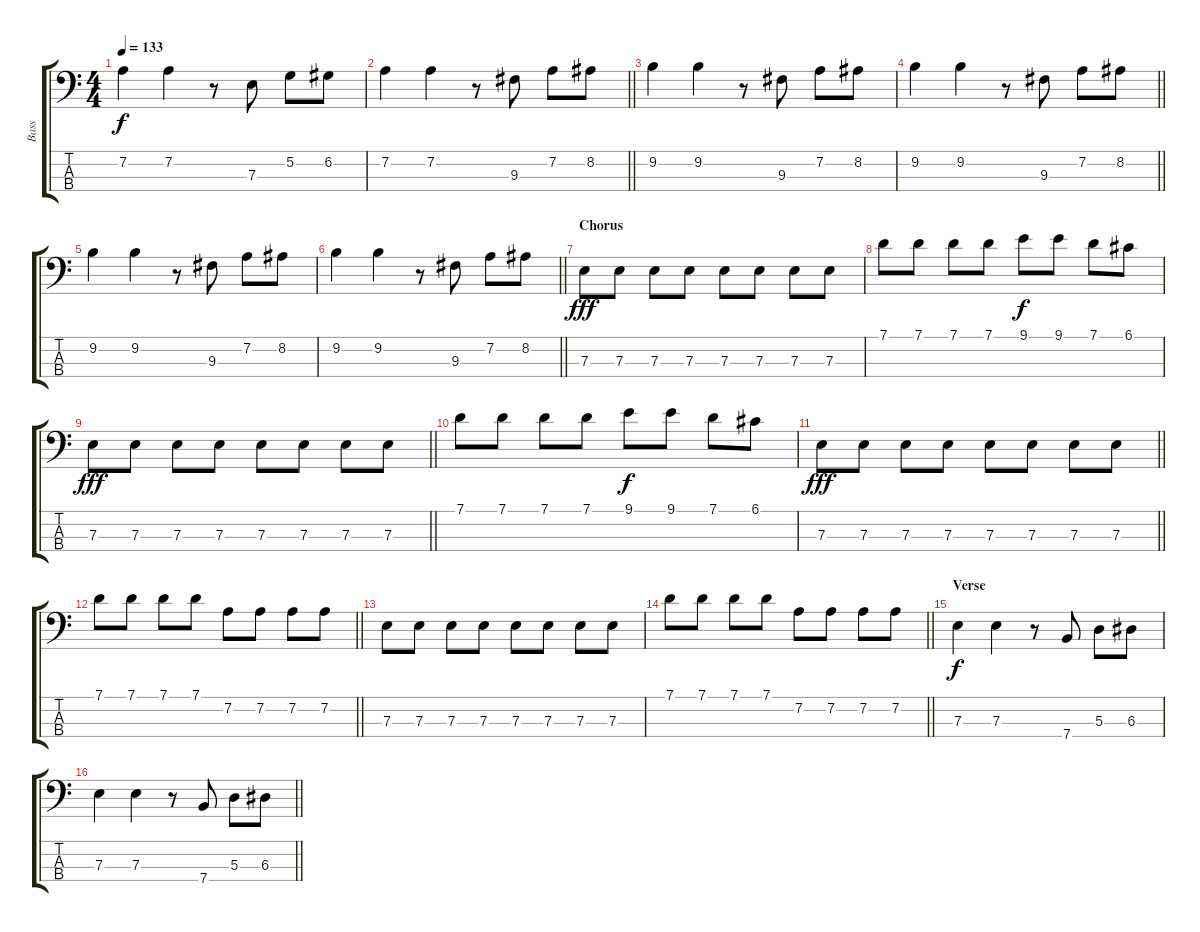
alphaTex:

\track ("Bass" "Bass") {instrument electricbassfinger}
\staff {score tabs}
\tuning (G2 D2 A1 E1) {hide}
\ts (4 4)
\tempo 133
\clef f4
\ks c
7.2.4{dy f} 7.2.4 r.8 7.3.8 5.2.8 6.2.8 |
\barLineRight lightlight
7.2.4 7.2.4 r.8 9.3.8 7.2.8 8.2.8 |
9.2.4 9.2.4 r.8 9.3.8 7.2.8 8.2.8 |
\barLineRight lightlight
9.2.4 9.2.4 r.8 9.3.8 7.2.8 8.2.8 |
9.2.4 9.2.4 r.8 9.3.8 7.2.8 8.2.8 |
\barLineRight lightlight
9.2.4 9.2.4 r.8 9.3.8 7.2.8 8.2.8 |
\section ("" "Chorus")
7.3.8{dy fff} 7.3.8 7.3.8 7.3.8 7.3.8 7.3.8 7.3.8 7.3.8 |
7.1.8 7.1.8 7.1.8 7.1.8 9.1.8{dy f} 9.1.8 7.1.8 6.1.8 |
\barLineRight lightlight
7.3.8{dy fff} 7.3.8 7.3.8 7.3.8 7.3.8 7.3.8 7.3.8 7.3.8 |
7.1.8 7.1.8 7.1.8 7.1.8 9.1.8{dy f} 9.1.8 7.1.8 6.1.8 |
\barLineRight lightlight
7.3.8{dy fff} 7.3.8 7.3.8 7.3.8 7.3.8 7.3.8 7.3.8 7.3.8 |
\barLineRight lightlight
7.1.8 7.1.8 7.1.8 7.1.8 7.2.8 7.2.8 7.2.8 7.2.8 |
7.3.8 7.3.8 7.3.8 7.3.8 7.3.8 7.3.8 7.3.8 7.3.8 |
\barLineRight lightlight
7.1.8 7.1.8 7.1.8 7.1.8 7.2.8 7.2.8 7.2.8 7.2.8 |
\section ("" "Verse")
7.3.4{dy f} 7.3.4 r.8 7.4.8 5.3.8 6.3.8 |
\barLineRight lightlight
7.3.4 7.3.4 r.8 7.4.8 5.3.8 6.3.8
